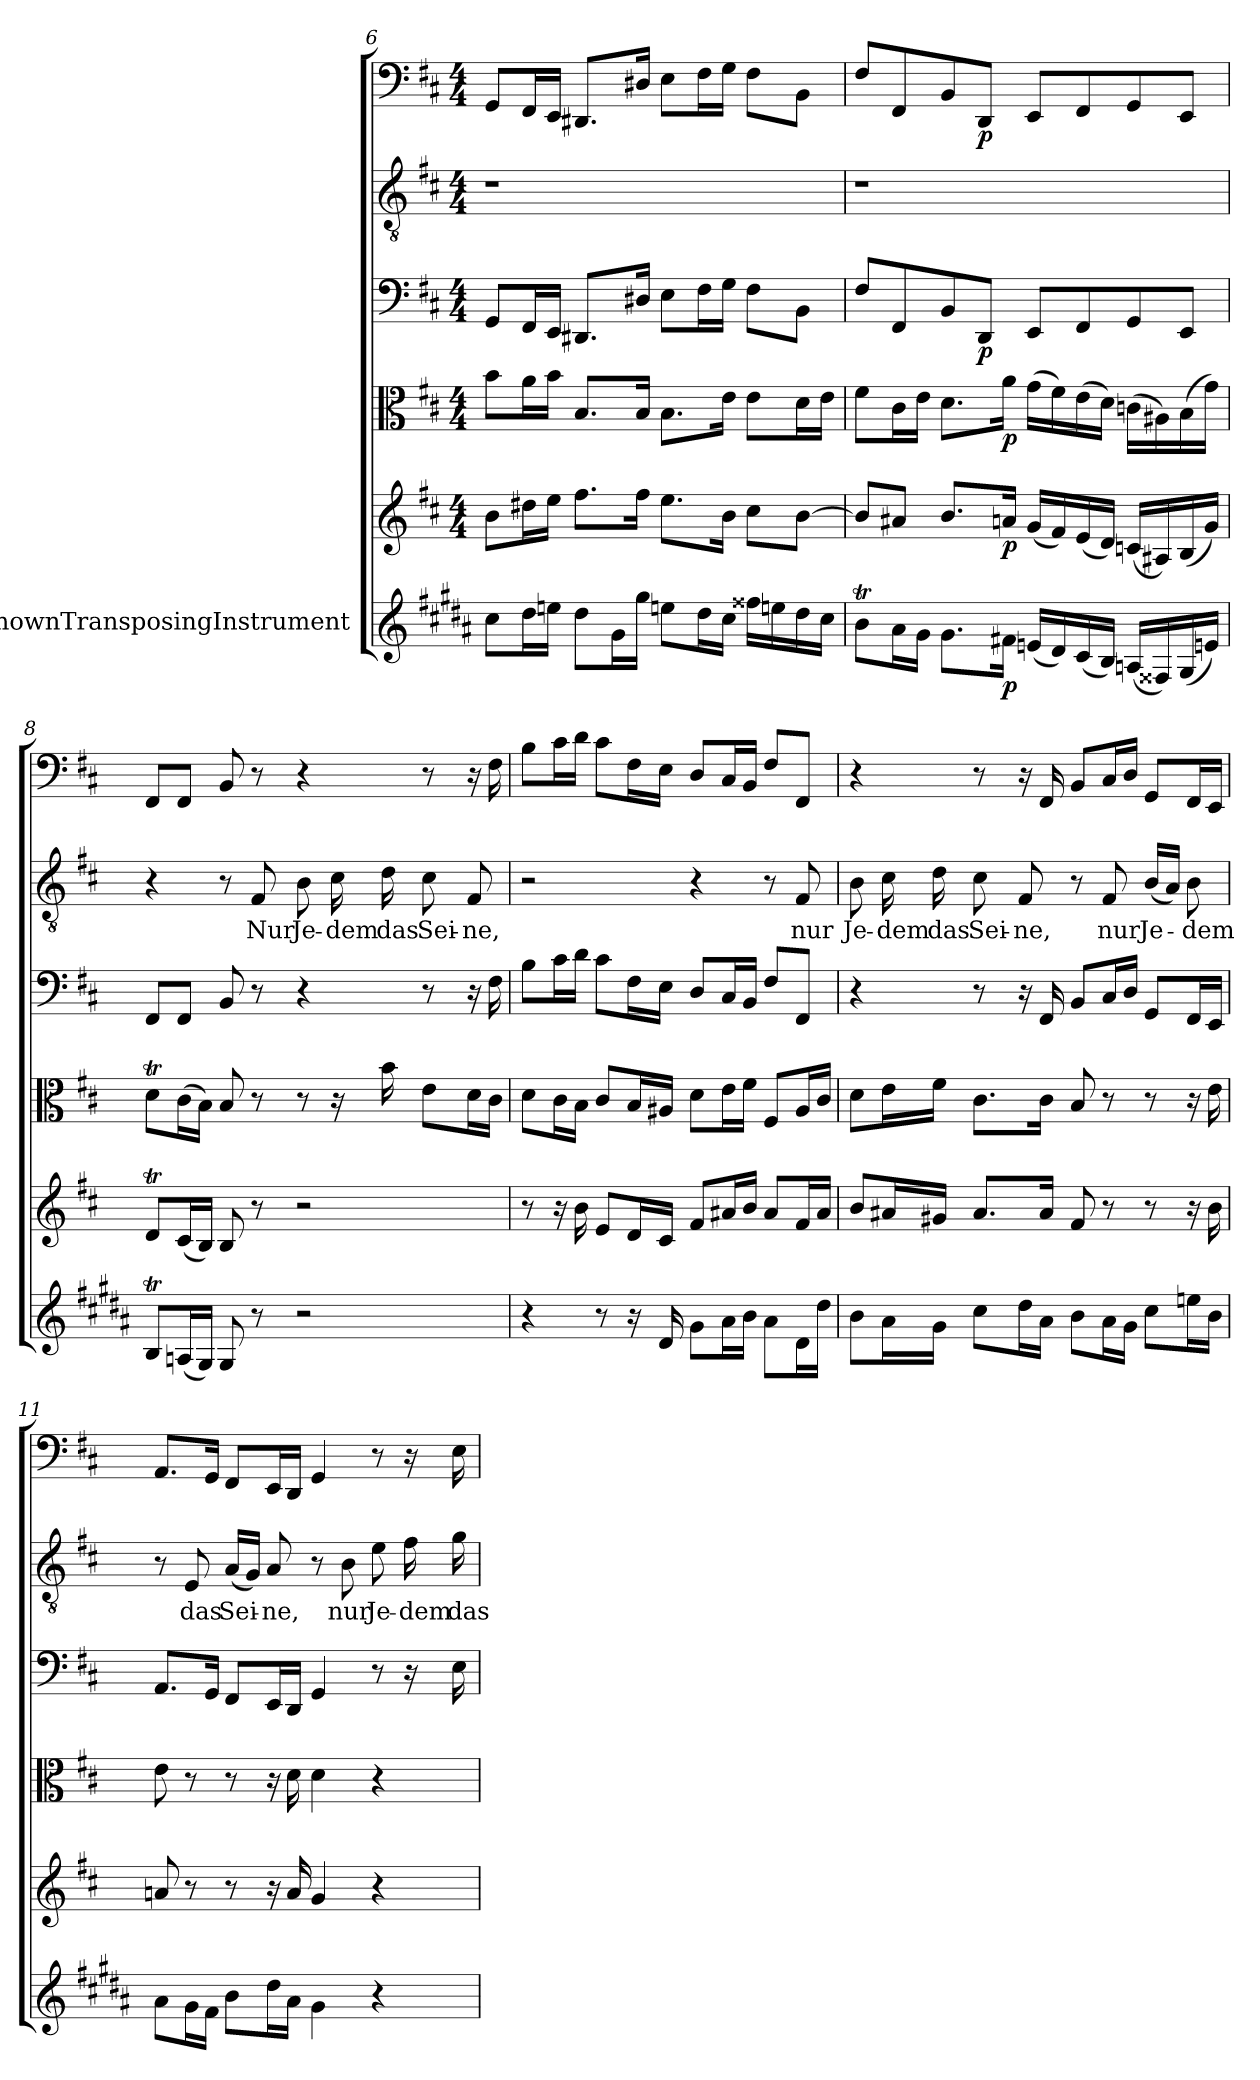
**kern	**dynam	**kern	**dynam	**kern	**dynam	**kern	**dynam	**kern	**text	**kern	**dynam
*part6	*part6	*part5	*part5	*part4	*part4	*part3	*part3	*part2	*part2	*part1	*part1
*staff6	*staff6	*staff5	*staff5	*staff4	*staff4	*staff3	*staff3	*staff2	*staff2	*staff1	*staff1
*I"UnknownTransposingInstrument	*	*	*	*	*	*	*	*	*	*	*
*clefG2	*	*clefG2	*	*clefC3	*	*clefF4	*	*clefGv2	*	*clefF4	*
*ITrd-2c-3	*	*	*	*	*	*	*	*	*	*	*
*k[f#c#]	*	*k[f#c#]	*	*k[f#c#]	*	*k[f#c#]	*	*k[f#c#]	*	*k[f#c#]	*
*	*	*M4/4	*	*M4/4	*	*M4/4	*	*M4/4	*	*M4/4	*
=6	=6	=6	=6	=6	=6	=6	=6	=6	=6	=6	=6
8ee\L	.	8b\L	.	8b\L	.	8GG/L	.	1r	.	8GG/L	.
16ff#\L	.	16dd#X\L	.	16a\L	.	16FF#/L	.	.	.	16FF#/L	.
16ggn\JJ	.	16ee\JJ	.	16b\JJ	.	16EE/JJ	.	.	.	16EE/JJ	.
8ff#\L	.	8.ff#\L	.	8.B/L	.	8.DD#X/L	.	.	.	8.DD#X/L	.
16b\L	.	.	.	.	.	.	.	.	.	.	.
16bb\JJ	.	16ff#\Jk	.	16B/Jk	.	16D#X/Jk	.	.	.	16D#X/Jk	.
8ggn\L	.	8.ee\L	.	8.B\L	.	8E\L	.	.	.	8E\L	.
16ff#\L	.	.	.	.	.	16F#\L	.	.	.	16F#\L	.
16ee\JJ	.	16b\Jk	.	16e\Jk	.	16G\JJ	.	.	.	16G\JJ	.
16aa#X\LL	.	8cc#\L	.	8e\L	.	8F#\L	.	.	.	8F#\L	.
16ggn\	.	.	.	.	.	.	.	.	.	.	.
16ff#\	.	[8b\J	.	16d\L	.	8BB\J	.	.	.	8BB\J	.
16ee\JJ	.	.	.	16e\JJ	.	.	.	.	.	.	.
=7	=7	=7	=7	=7	=7	=7	=7	=7	=7	=7	=7
8ddT\L	.	8b/L]	.	8f#\L	.	8F#/L	.	1r	.	8F#/L	.
16cc#\L	.	8a#X/J	.	16c#\L	.	8FF#/	.	.	.	8FF#/	.
16b\JJ	.	.	.	16e\JJ	.	.	.	.	.	.	.
8.b\L	.	8.b/L	.	8.d\L	.	8BB/	.	.	.	8BB/	.
.	.	.	.	.	.	8DD/J	p	.	.	8DD/J	p
16an\Jk	p	16an/Jk	p	16a\Jk	p	.	.	.	.	.	.
(16gn/LL	.	(16g/LL	.	(16g\LL	.	8EE/L	.	.	.	8EE/L	.
16f#/)	.	16f#/)	.	16f#\)	.	.	.	.	.	.	.
(16e/	.	(16e/	.	(16e\	.	8FF#/	.	.	.	8FF#/	.
16d/JJ)	.	16d/JJ)	.	16d\JJ)	.	.	.	.	.	.	.
(16cn/LL	.	(16cn/LL	.	(16cn\LL	.	8GG/	.	.	.	8GG/	.
16A#X/)	.	16A#X/)	.	16A#X\)	.	.	.	.	.	.	.
(16B/	.	(16B/	.	(16B\	.	8EE/J	.	.	.	8EE/J	.
16gn/JJ)	.	16g/JJ)	.	16g\JJ)	.	.	.	.	.	.	.
=8	=8	=8	=8	=8	=8	=8	=8	=8	=8	=8	=8
8dT/L	.	8dT/L	.	8dT\L	.	8FF#/L	.	4r	.	8FF#/L	.
(16cn/L	.	(16c#/L	.	(16c#\L	.	8FF#/J	.	.	.	8FF#/J	.
16B/JJ)	.	16B/JJ)	.	16B\JJ)	.	.	.	.	.	.	.
8B/	.	8B/	.	8B/	.	8BB/	.	8r	.	8BB/	.
8r	.	8r	.	8r	.	8r	.	8F#/	Nur	8r	.
2r	.	2r	.	8r	.	4r	.	8B\	Je-	4r	.
.	.	.	.	16r	.	.	.	16c#\	-dem	.	.
.	.	.	.	16b\	.	.	.	16d\	das	.	.
.	.	.	.	8e\L	.	8r	.	8c#\	Sei-	8r	.
.	.	.	.	16d\L	.	16r	.	8F#/	-ne,	16r	.
.	.	.	.	16c#\JJ	.	16F#\	.	.	.	16F#\	.
=9	=9	=9	=9	=9	=9	=9	=9	=9	=9	=9	=9
4r	.	8r	.	8d\L	.	8B\L	.	2r	.	8B\L	.
.	.	16r	.	16c#\L	.	16c#\L	.	.	.	16c#\L	.
.	.	16b\	.	16B\JJ	.	16d\JJ	.	.	.	16d\JJ	.
8r	.	8e/L	.	8c#/L	.	8c#\L	.	.	.	8c#\L	.
16r	.	16d/L	.	16B/L	.	16F#\L	.	.	.	16F#\L	.
16f#/	.	16c#/JJ	.	16A#X/JJ	.	16E\JJ	.	.	.	16E\JJ	.
8b\L	.	8f#/L	.	8d\L	.	8D/L	.	4r	.	8D/L	.
16cc#\L	.	16a#X/L	.	16e\L	.	16C#/L	.	.	.	16C#/L	.
16dd\JJ	.	16b/JJ	.	16f#\JJ	.	16BB/JJ	.	.	.	16BB/JJ	.
8cc#\L	.	8a#/L	.	8F#/L	.	8F#/L	.	8r	.	8F#/L	.
16f#\L	.	16f#/L	.	16A#/L	.	8FF#/J	.	8F#/	nur	8FF#/J	.
16ff#\JJ	.	16a#/JJ	.	16c#/JJ	.	.	.	.	.	.	.
=10	=10	=10	=10	=10	=10	=10	=10	=10	=10	=10	=10
8dd\L	.	8b/L	.	8d\L	.	4r	.	8B\	Je-	4r	.
16cc#\L	.	16a#X/L	.	16e\L	.	.	.	16c#\	-dem	.	.
16b\JJ	.	16g#X/JJ	.	16f#\JJ	.	.	.	16d\	das	.	.
8ee\L	.	8.a#/L	.	8.c#\L	.	8r	.	8c#\	Sei-	8r	.
16ff#\L	.	.	.	.	.	16r	.	8F#/	-ne,	16r	.
16cc#\JJ	.	16a#/Jk	.	16c#\Jk	.	16FF#/	.	.	.	16FF#/	.
8dd\L	.	8f#/	.	8B/	.	8BB/L	.	8r	.	8BB/L	.
16cc#\L	.	8r	.	8r	.	16C#/L	.	8F#/	nur	16C#/L	.
16b\JJ	.	.	.	.	.	16D/JJ	.	.	.	16D/JJ	.
8ee\L	.	8r	.	8r	.	8GG/L	.	(16B/LL	Je-	8GG/L	.
.	.	.	.	.	.	.	.	16A/JJ)	.	.	.
16ggn\L	.	16r	.	16r	.	16FF#/L	.	8B\	-dem	16FF#/L	.
16dd\JJ	.	16b\	.	16e\	.	16EE/JJ	.	.	.	16EE/JJ	.
=11	=11	=11	=11	=11	=11	=11	=11	=11	=11	=11	=11
8cc#\L	.	8an/	.	8e\	.	8.AA/L	.	8r	.	8.AA/L	.
16b\L	.	8r	.	8r	.	.	.	8E/	das	.	.
16a\JJ	.	.	.	.	.	16GG/Jk	.	.	.	16GG/Jk	.
8dd\L	.	8r	.	8r	.	8FF#/L	.	(16A/LL	Sei-	8FF#/L	.
.	.	.	.	.	.	.	.	16G/JJ)	.	.	.
16ff#\L	.	16r	.	16r	.	16EE/L	.	8A/	-ne,	16EE/L	.
16cc#\JJ	.	16a/	.	16d\	.	16DD/JJ	.	.	.	16DD/JJ	.
4b\	.	4g/	.	4d\	.	4GG/	.	8r	.	4GG/	.
.	.	.	.	.	.	.	.	8B\	nur	.	.
4r	.	4r	.	4r	.	8r	.	8e\	Je-	8r	.
.	.	.	.	.	.	16r	.	16f#\	-dem	16r	.
.	.	.	.	.	.	16E\	.	16g\	das	16E\	.
=	=	=	=	=	=	=	=	=	=	=	=
*-	*-	*-	*-	*-	*-	*-	*-	*-	*-	*-	*-
